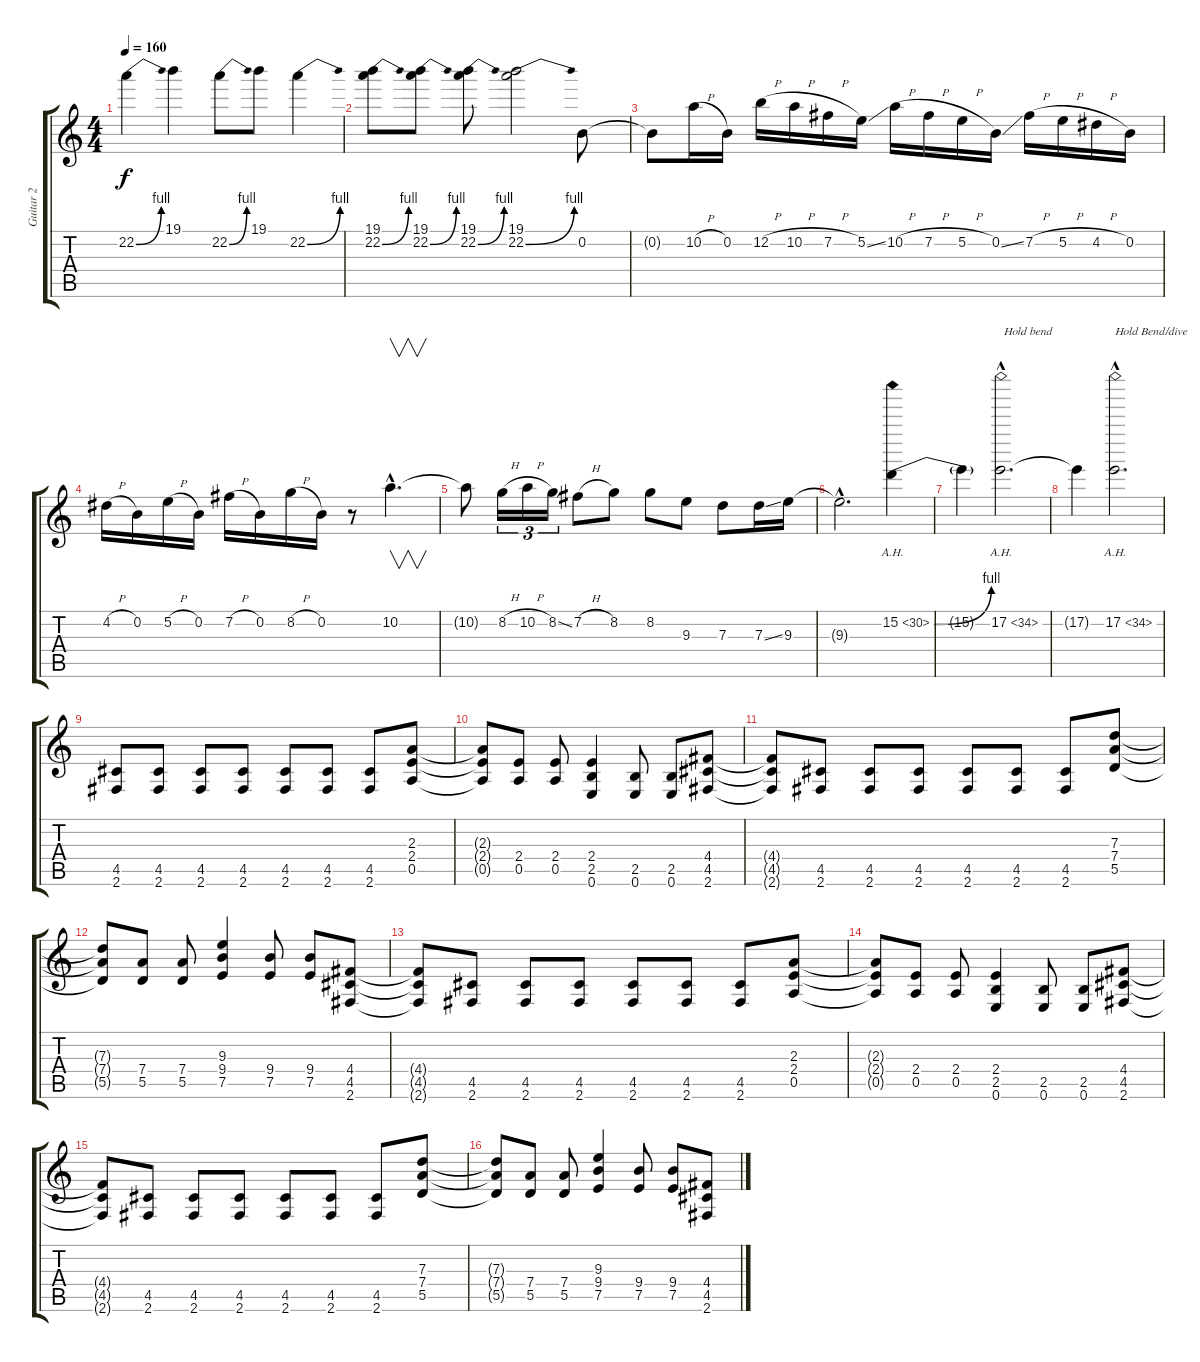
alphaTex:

\track ("Guitar 2" "Guitar 2") {instrument distortionguitar}
\staff {score tabs}
\tuning (E4 B3 G3 D3 A2 E2) {hide}
\ts (4 4)
\tempo 160
\clef g2
\ks c
22.2{be (bend 0 0 60 4)}.4{dy f} 19.1.4 22.2{be (bend 0 0 60 4)}.8 19.1.8 22.2{be (bend 0 0 60 4)}.4 |
(19.1 22.2{be (bend 0 0 60 4)}).8 (19.1 22.2{be (bend 0 0 60 4)}).8 (19.1 22.2{be (bend 0 0 60 4)}).8 (19.1 22.2{be (bend 0 0 60 4)}).2 0.2.8 |
0.2{t}.8 10.2{h}.16 0.2.16 12.2{h}.16 10.2{h}.16 7.2{h}.16 5.2{ss}.16 10.2{h}.16 7.2{h}.16 5.2{h}.16 0.2{ss}.16 7.2{h}.16 5.2{h}.16 4.2{h}.16 0.2.16 |
4.2{h}.16 0.2.16 5.2{h}.16 0.2.16 7.2{h}.16 0.2.16 8.2{h}.16 0.2.16 r.8 10.2{hac}.4{v d} |
10.2{t}.8 8.2{h}.16{tu (3 2)} 10.2{h}.16{tu (3 2)} 8.2{ss}.16{tu (3 2)} 7.2{h}.8 8.2.8 8.2.8 9.3.8 7.3.8 7.3{ss}.16 9.3.16 |
9.3{hac t}.2{d} 15.2{be (bend 0 0 60 4) ah 15}.4 |
15.2{t}.4 17.2{ah 17 hac}.2{d txt " Hold bend"} |
17.2{t}.4 17.2{ah 17 hac}.2{d txt "Hold Bend/dive"} |
(4.5 2.6).8 (4.5 2.6).8 (4.5 2.6).8 (4.5 2.6).8 (4.5 2.6).8 (4.5 2.6).8 (4.5 2.6).8 (2.3 2.4 0.5).8 |
(2.3{t} 2.4{t} 0.5{t}).8 (2.4 0.5).8 (2.4 0.5).8 (2.4 2.5 0.6).4 (2.5 0.6).8 (2.5 0.6).8 (4.4 4.5 2.6).8 |
(4.4{t} 4.5{t} 2.6{t}).8 (4.5 2.6).8 (4.5 2.6).8 (4.5 2.6).8 (4.5 2.6).8 (4.5 2.6).8 (4.5 2.6).8 (7.3 7.4 5.5).8 |
(7.3{t} 7.4{t} 5.5{t}).8 (7.4 5.5).8 (7.4 5.5).8 (9.3 9.4 7.5).4 (9.4 7.5).8 (9.4 7.5).8 (4.4 4.5 2.6).8 |
(4.4{t} 4.5{t} 2.6{t}).8 (4.5 2.6).8 (4.5 2.6).8 (4.5 2.6).8 (4.5 2.6).8 (4.5 2.6).8 (4.5 2.6).8 (2.3 2.4 0.5).8 |
(2.3{t} 2.4{t} 0.5{t}).8 (2.4 0.5).8 (2.4 0.5).8 (2.4 2.5 0.6).4 (2.5 0.6).8 (2.5 0.6).8 (4.4 4.5 2.6).8 |
(4.4{t} 4.5{t} 2.6{t}).8 (4.5 2.6).8 (4.5 2.6).8 (4.5 2.6).8 (4.5 2.6).8 (4.5 2.6).8 (4.5 2.6).8 (7.3 7.4 5.5).8 |
(7.3{t} 7.4{t} 5.5{t}).8 (7.4 5.5).8 (7.4 5.5).8 (9.3 9.4 7.5).4 (9.4 7.5).8 (9.4 7.5).8 (4.4 4.5 2.6).8
